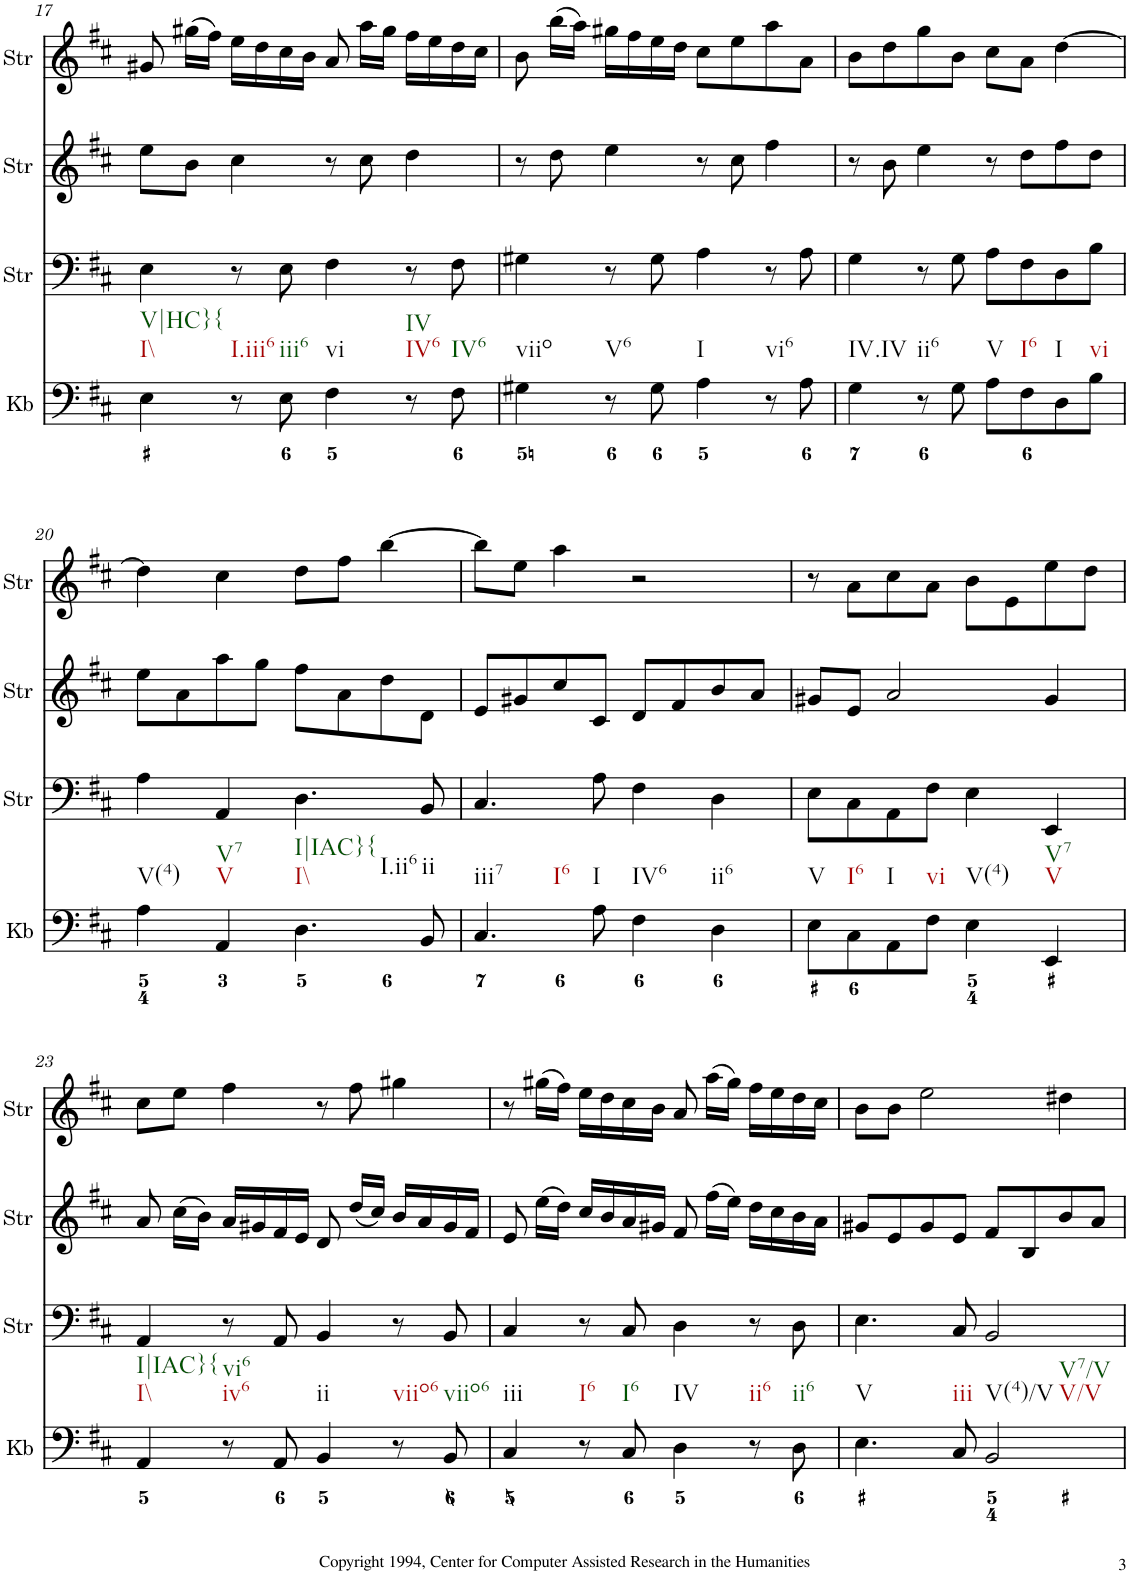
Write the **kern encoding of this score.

**kern	**kern	**kern	**kern
*part4	*part3	*part2	*part1
*staff4	*staff3	*staff2	*staff1
*I"Keyboard	*I"StringInstrument	*I"StringInstrument	*I"StringInstrument
*I'Kb	*I'Str	*I'Str	*I'Str
!!LO:PB:g=z
*clefF4	*clefF4	*clefG2	*clefG2
*k[f#c#]	*k[f#c#]	*k[f#c#]	*k[f#c#]
*M4/4	*M4/4	*M4/4	*M4/4
=17	=17	=17	=17
!LO:TX:b:t=I\\	!	!	!
!LO:TX:b:t=V|HC}{	!	!	!
4E\	4E\	8ee\L	8g#X/
.	.	8b\J	(16gg#X\LL
.	.	.	16ff#\JJ)
!LO:TX:b:t=I.iii6	!	!	!
8r	8r	4cc#\	16ee\LL
.	.	.	16dd\
!LO:TX:b:t=iii6	!	!	!
8E\	8E\	.	16cc#\
.	.	.	16b\JJ
!LO:TX:b:t=vi	!	!	!
4F#\	4F#\	8r	8a/
.	.	8cc#\	16aa\LL
.	.	.	16gg#\JJ
!LO:TX:b:t=IV6	!	!	!
!LO:TX:b:t=IV	!	!	!
8r	8r	4dd\	16ff#\LL
.	.	.	16ee\
!LO:TX:b:t=IV6	!	!	!
8F#\	8F#\	.	16dd\
.	.	.	16cc#\JJ
=18	=18	=18	=18
!LO:TX:b:t=viio	!	!	!
4G#X\	4G#X\	8r	8b\
.	.	8dd\	(16bb\LL
.	.	.	16aa\JJ)
!LO:TX:b:t=V6	!	!	!
8r	8r	4ee\	16gg#X\LL
.	.	.	16ff#\
8G#\	8G#\	.	16ee\
.	.	.	16dd\JJ
!LO:TX:b:t=I	!	!	!
4A\	4A\	8r	8cc#\L
.	.	8cc#\	8ee\
!LO:TX:b:t=vi6	!	!	!
8r	8r	4ff#\	8aa\
8A\	8A\	.	8a\J
=19	=19	=19	=19
!LO:TX:b:t=IV.IV	!	!	!
4G\	4G\	8r	8b\L
.	.	8b\	8dd\
!LO:TX:b:t=ii6	!	!	!
8r	8r	4ee\	8gg\
8G\	8G\	.	8b\J
!LO:TX:b:t=V	!	!	!
8A\L	8A\L	8r	8cc#\L
!LO:TX:b:t=I6	!	!	!
8F#\	8F#\	8dd\L	8a\J
!LO:TX:b:t=I	!	!	!
8D\	8D\	8ff#\	[4dd\
!LO:TX:b:t=vi	!	!	!
8B\J	8B\J	8dd\J	.
!!LO:LB:g=z
=20	=20	=20	=20
!LO:TX:b:t=V(4)	!	!	!
4A\	4A\	8ee\L	4dd\]
.	.	8a\	.
!LO:TX:b:t=V	!	!	!
!LO:TX:b:t=V7	!	!	!
4AA/	4AA/	8aa\	4cc#\
.	.	8gg\J	.
!LO:TX:b:t=I\\	!	!	!
!LO:TX:b:t=I|IAC}{	!	!	!
!LO:TX:b:t=I.ii6	!	!	!
4.D\	4.D\	8ff#\L	8dd\L
.	.	8a\	8ff#\J
.	.	8dd\	[4bb\
!LO:TX:b:t=ii	!	!	!
8BB/	8BB/	8d\J	.
=21	=21	=21	=21
!LO:TX:b:t=iii7	!	!	!
!LO:TX:b:t=I6	!	!	!
4.C#/	4.C#/	8e/L	8bb\L]
.	.	8g#X/	8ee\J
.	.	8cc#/	4aa\
!LO:TX:b:t=I	!	!	!
8A\	8A\	8c#/J	.
!LO:TX:b:t=IV6	!	!	!
4F#\	4F#\	8d/L	2r
.	.	8f#/	.
!LO:TX:b:t=ii6	!	!	!
4D\	4D\	8b/	.
.	.	8a/J	.
=22	=22	=22	=22
!LO:TX:b:t=V	!	!	!
8E\L	8E\L	8g#X/L	8r
!LO:TX:b:t=I6	!	!	!
8C#\	8C#\	8e/J	8a\L
!LO:TX:b:t=I	!	!	!
8AA\	8AA\	2a/	8cc#\
!LO:TX:b:t=vi	!	!	!
8F#\J	8F#\J	.	8a\J
!LO:TX:b:t=V(4)	!	!	!
4E\	4E\	.	8b\L
.	.	.	8e\
!LO:TX:b:t=V	!	!	!
!LO:TX:b:t=V7	!	!	!
4EE/	4EE/	4g#/	8ee\
.	.	.	8dd\J
!!LO:LB:g=z
=23	=23	=23	=23
!LO:TX:b:t=I\\	!	!	!
!LO:TX:b:t=I|IAC}{	!	!	!
4AA/	4AA/	8a/	8cc#\L
.	.	(16cc#\LL	8ee\J
.	.	16b\JJ)	.
!LO:TX:b:t=iv6	!	!	!
!LO:TX:b:t=vi6	!	!	!
8r	8r	16a/LL	4ff#\
.	.	16g#X/	.
8AA/	8AA/	16f#/	.
.	.	16e/JJ	.
!LO:TX:b:t=ii	!	!	!
4BB/	4BB/	8d/	8r
.	.	(16dd/LL	8ff#\
.	.	16cc#/JJ)	.
!LO:TX:b:t=viio6	!	!	!
8r	8r	16b/LL	4gg#X\
.	.	16a/	.
!LO:TX:b:t=viio6	!	!	!
8BB/	8BB/	16g#/	.
.	.	16f#/JJ	.
=24	=24	=24	=24
!LO:TX:b:t=iii	!	!	!
4C#/	4C#/	8e/	8r
.	.	(16ee\LL	(16gg#X\LL
.	.	16dd\JJ)	16ff#\JJ)
!LO:TX:b:t=I6	!	!	!
8r	8r	16cc#/LL	16ee\LL
.	.	16b/	16dd\
!LO:TX:b:t=I6	!	!	!
8C#/	8C#/	16a/	16cc#\
.	.	16g#X/JJ	16b\JJ
!LO:TX:b:t=IV	!	!	!
4D\	4D\	8f#/	8a/
.	.	(16ff#\LL	(16aa\LL
.	.	16ee\JJ)	16gg#\JJ)
!LO:TX:b:t=ii6	!	!	!
8r	8r	16dd\LL	16ff#\LL
.	.	16cc#\	16ee\
!LO:TX:b:t=ii6	!	!	!
8D\	8D\	16b\	16dd\
.	.	16a\JJ	16cc#\JJ
=25	=25	=25	=25
!LO:TX:b:t=V	!	!	!
4.E\	4.E\	8g#X/L	8b\L
.	.	8e/	8b\J
.	.	8g#/	2ee\
!LO:TX:b:t=iii	!	!	!
8C#/	8C#/	8e/J	.
!LO:TX:b:t=V(4)/V	!	!	!
!LO:TX:b:t=V/V	!	!	!
!LO:TX:b:t=V7/V	!	!	!
2BB/	2BB/	8f#/L	.
.	.	8B/	.
.	.	8b/	4dd#X\
.	.	8a/J	.
=	=	=	=
*-	*-	*-	*-
